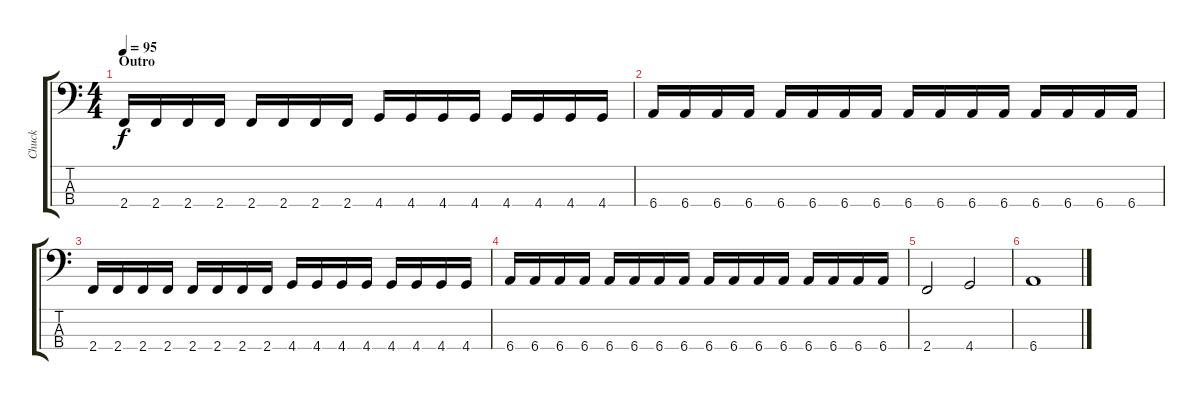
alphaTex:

\track ("Chuck" "Chuck") {instrument electricbasspick}
\staff {score tabs}
\tuning (Gb2 Db2 Ab1 Eb1) {hide}
\ts (4 4)
\section ("" "Outro")
\tempo 95
\clef f4
\ks c
2.4.16{dy f} 2.4.16 2.4.16 2.4.16 2.4.16 2.4.16 2.4.16 2.4.16 4.4.16 4.4.16 4.4.16 4.4.16 4.4.16 4.4.16 4.4.16 4.4.16 |
6.4.16 6.4.16 6.4.16 6.4.16 6.4.16 6.4.16 6.4.16 6.4.16 6.4.16 6.4.16 6.4.16 6.4.16 6.4.16 6.4.16 6.4.16 6.4.16 |
2.4.16 2.4.16 2.4.16 2.4.16 2.4.16 2.4.16 2.4.16 2.4.16 4.4.16 4.4.16 4.4.16 4.4.16 4.4.16 4.4.16 4.4.16 4.4.16 |
6.4.16 6.4.16 6.4.16 6.4.16 6.4.16 6.4.16 6.4.16 6.4.16 6.4.16 6.4.16 6.4.16 6.4.16 6.4.16 6.4.16 6.4.16 6.4.16 |
2.4.2{volume 0} 4.4.2 |
6.4.1
